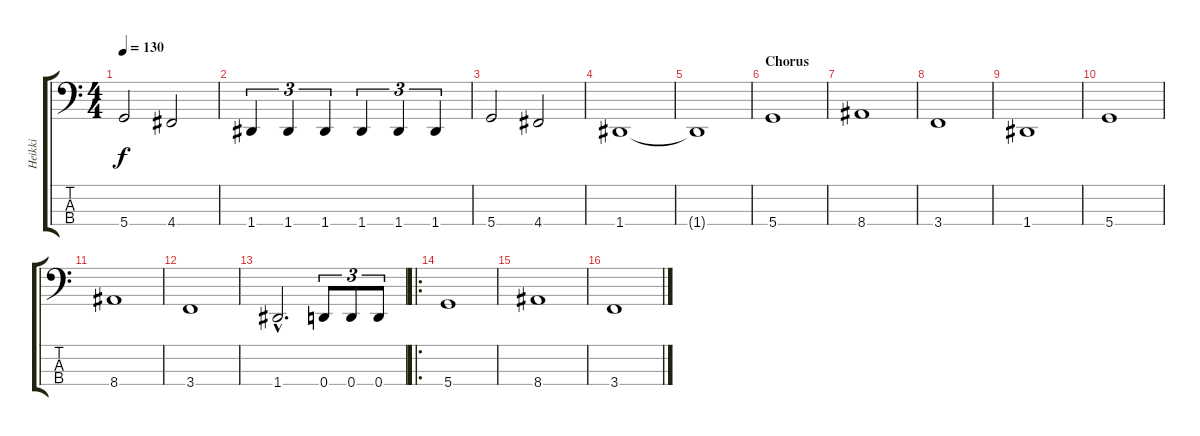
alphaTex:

\track ("Heikki" "Heikki") {instrument electricbassfinger}
\staff {score tabs}
\tuning (G2 D2 A1 D1) {hide}
\ts (4 4)
\tempo 130
\clef f4
\ks c
5.4.2{dy f} 4.4.2 |
1.4.4{tu (3 2)} 1.4.4{tu (3 2)} 1.4.4{tu (3 2)} 1.4.4{tu (3 2)} 1.4.4{tu (3 2)} 1.4.4{tu (3 2)} |
5.4.2 4.4.2 |
1.4.1 |
1.4{t}.1 |
\section ("" "Chorus")
5.4.1 |
8.4.1 |
3.4.1 |
1.4.1 |
5.4.1 |
8.4.1 |
3.4.1 |
1.4{hac}.2{d} 0.4.8{tu (3 2)} 0.4.8{tu (3 2)} 0.4.8{tu (3 2)} |
\ro
5.4.1 |
8.4.1 |
3.4.1
